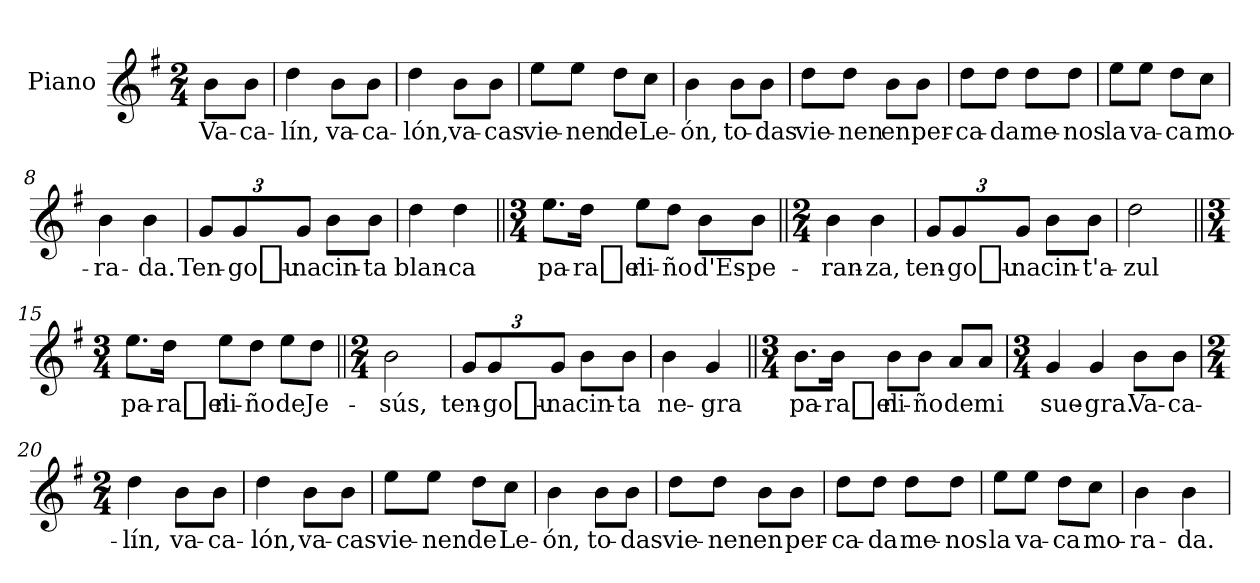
**kern	**text
*part1	*part1
*staff1	*staff1
*I"Piano	*
*I'Pno	*
*clefG2	*
*k[f#]	*
*G:	*
*M2/4	*
=	=
8b\L	Va-
8b\J	-ca-
=1	=1
4dd\	-lín,
8b\L	va-
8b\J	-ca-
=2	=2
4dd\	-lón,
8b\L	va-
8b\J	-cas
=3	=3
8ee\L	vie-
8ee\J	-nen
8dd\L	de
8cc\J	Le-
=4	=4
4b\	-ón,
8b\L	to-
8b\J	-das
!!LO:LB:g=z
=5	=5
8dd\L	vie-
8dd\J	-nen
8b\L	en
8b\J	per-
=6	=6
8dd\L	-ca-
8dd\J	-da
8dd\L	me-
8dd\J	-nos
=7	=7
8ee\L	la
8ee\J	va-
8dd\L	-ca
8cc\J	mo-
=8	=8
4b\	-ra-
4b\	-da.
!!LO:LB:g=z
=9	=9
*Xbrackettup	*
12g/L	Ten-
12g/	-go_u-
12g/J	-na
8b\L	cin-
8b\J	-ta
=10	=10
4dd\	blan-
4dd\	-ca
=11||	=11||
*M3/4	*
8.ee\L	pa-
16dd\Jk	-ra_el
8ee\L	ni-
8dd\J	-ño
8b\L	d'Es-
8b\J	-pe-
=12||	=12||
*M2/4	*
4b\	-ran-
4b\	-za,
=13	=13
12g/L	ten-
12g/	-go_u-
12g/J	-na
8b\L	cin-
8b\J	-t'a-
=14	=14
2dd\	-zul
!!LO:LB:g=z
=15||	=15||
*M3/4	*
8.ee\L	pa-
16dd\Jk	-ra_el
8ee\L	ni-
8dd\J	-ño
8ee\L	de
8dd\J	Je-
=16||	=16||
*M2/4	*
2b\	-sús,
=17	=17
12g/L	ten-
12g/	-go_u-
12g/J	-na
8b\L	cin-
8b\J	-ta
=18	=18
4b\	ne-
4g/	-gra
=19||	=19||
*M3/4	*
8.b\L	pa-
16b\Jk	-ra_el
8b\L	ni-
8b\J	-ño
8a/L	de
8a/J	mi
!!LO:LB:g=z
=19	=19
*M3/4	*
4g/	sue-
4g/	-gra.
8b\L	Va-
8b\J	-ca-
!!LO:LB:g=z
=20	=20
*M2/4	*
4dd\	lín,
8b\L	va-
8b\J	-ca-
=21	=21
4dd\	-lón,
8b\L	va-
8b\J	-cas
=22	=22
8ee\L	vie-
8ee\J	-nen
8dd\L	de
8cc\J	Le-
=23	=23
4b\	-ón,
8b\L	to-
8b\J	-das
=24	=24
8dd\L	vie-
8dd\J	-nen
8b\L	en
8b\J	per-
=25	=25
8dd\L	-ca-
8dd\J	-da
8dd\L	me-
8dd\J	-nos
=26	=26
8ee\L	la
8ee\J	va-
8dd\L	-ca
8cc\J	mo-
=27	=27
4b\	-ra-
4b\	-da.
=	=
*-	*-
